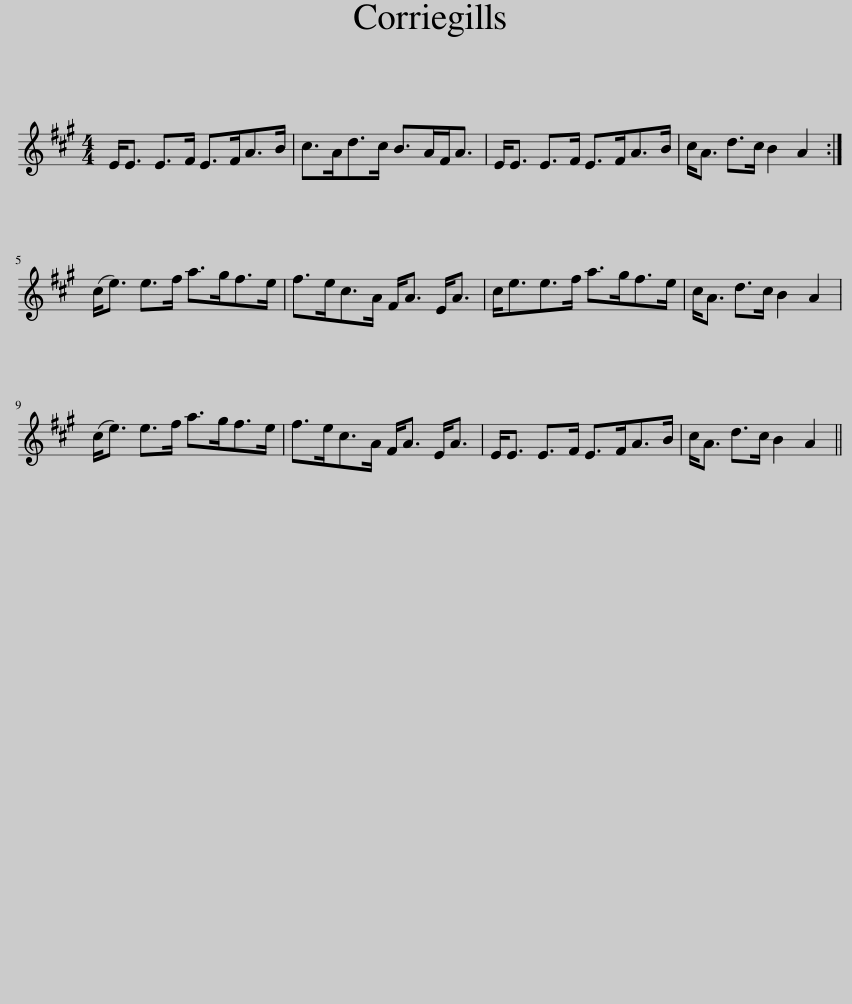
X:1
L:1/8
M:4/4
I:linebreak $
K:A
V:1 treble
V:1
 E<E E>F E>FA>B | c>Ad>c B>AF<A | E<E E>F E>FA>B | c<A d>c B2 A2 :|$ (c<e) e>f a>gf>e | %5
 f>ec>A F<A E<A | c<ee>f a>gf>e | c<A d>c B2 A2 |$ (c<e) e>f a>gf>e | f>ec>A F<A E<A | %10
 E<E E>F E>FA>B | c<A d>c B2 A2 || %12
